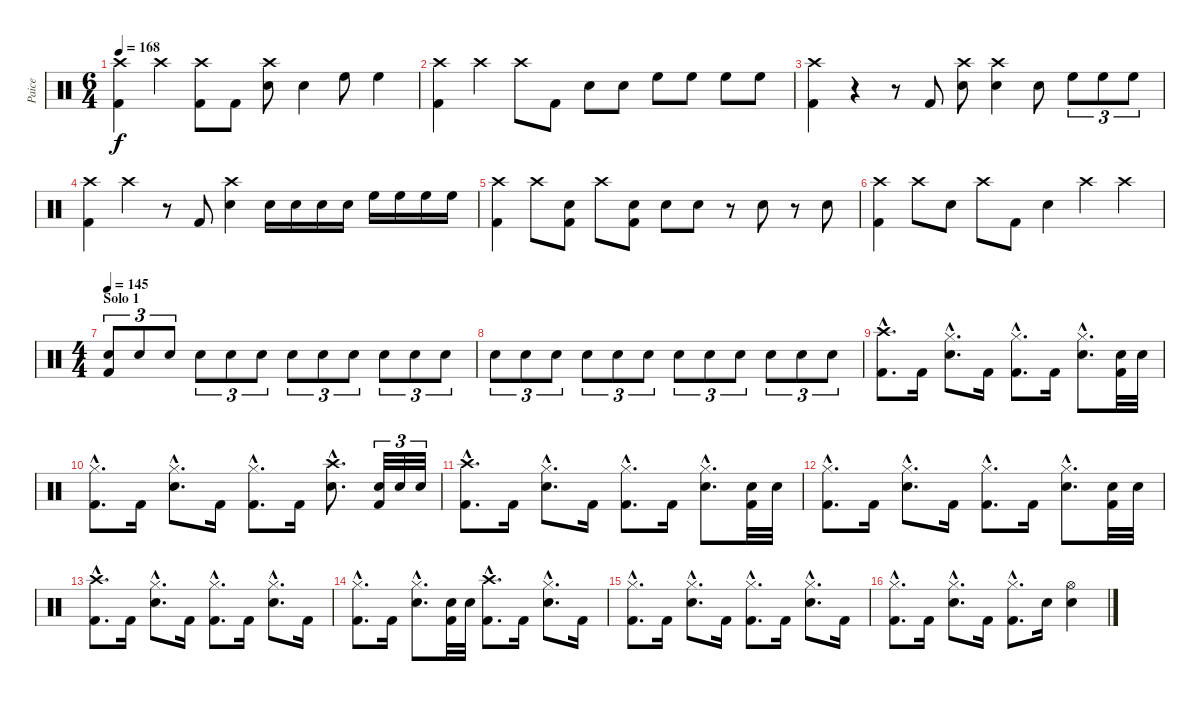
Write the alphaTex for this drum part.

\track ("Paice" "Paice") {instrument percussion}
\staff {score}
\articulation defaults
\ts (6 4)
\tempo 168
\clef neutral
\ks c
("Crash high (hit)" "Kick (hit) 2").4{dy f} "Crash high (hit)".4 ("Crash high (hit)" "Kick (hit) 2").8 "Kick (hit) 2".8 ("Crash high (hit)" "Snare (hit) 2").8 "Snare (hit) 2".4 "High Floor Tom (hit)".8 "High Floor Tom (hit)".4 |
("Crash high (hit)" "Kick (hit) 2").4 "Crash high (hit)".4 "Crash high (hit)".8 "Kick (hit) 2".8 "Snare (hit) 2".8 "Snare (hit) 2".8 "High Floor Tom (hit)".8 "High Floor Tom (hit)".8 "High Floor Tom (hit)".8 "High Floor Tom (hit)".8 |
("Crash high (hit)" "Kick (hit) 2").4 r.4 r.8 "Kick (hit) 2".8 ("Crash high (hit)" "Snare (hit) 2").8 ("Crash high (hit)" "Snare (hit) 2").4 "Snare (hit) 2".8 "High Floor Tom (hit)".8{tu (3 2)} "High Floor Tom (hit)".8{tu (3 2)} "High Floor Tom (hit)".8{tu (3 2)} |
("Crash high (hit)" "Kick (hit) 2").4 "Crash high (hit)".4 r.8 "Kick (hit) 2".8 ("Crash high (hit)" "Snare (hit) 2").4 "Snare (hit) 2".16 "Snare (hit) 2".16 "Snare (hit) 2".16 "Snare (hit) 2".16 "High Floor Tom (hit)".16 "High Floor Tom (hit)".16 "High Floor Tom (hit)".16 "High Floor Tom (hit)".16 |
("Crash high (hit)" "Kick (hit) 2").4 "Crash high (hit)".8 ("Snare (hit) 2" "Kick (hit) 2").8 "Crash high (hit)".8 ("Snare (hit) 2" "Kick (hit) 2").8 "Snare (hit) 2".8 "Snare (hit) 2".8 r.8 "Snare (hit) 2".8 r.8 "Snare (hit) 2".8 |
("Crash high (hit)" "Kick (hit) 2").4 "Crash high (hit)".8 "Snare (hit) 2".8 "Crash high (hit)".8 "Kick (hit) 2".8 "Snare (hit) 2".4 "Crash high (hit)".4 "Crash high (hit)".4 |
\ts (4 4)
\section ("" "Solo 1")
\tempo 145
("Snare (hit) 2" "Kick (hit) 2").8{tu (3 2)} "Snare (hit) 2".8{tu (3 2)} "Snare (hit) 2".8{tu (3 2)} "Snare (hit) 2".8{tu (3 2)} "Snare (hit) 2".8{tu (3 2)} "Snare (hit) 2".8{tu (3 2)} "Snare (hit) 2".8{tu (3 2)} "Snare (hit) 2".8{tu (3 2)} "Snare (hit) 2".8{tu (3 2)} "Snare (hit) 2".8{tu (3 2)} "Snare (hit) 2".8{tu (3 2)} "Snare (hit) 2".8{tu (3 2)} |
"Snare (hit) 2".8{tu (3 2)} "Snare (hit) 2".8{tu (3 2)} "Snare (hit) 2".8{tu (3 2)} "Snare (hit) 2".8{tu (3 2)} "Snare (hit) 2".8{tu (3 2)} "Snare (hit) 2".8{tu (3 2)} "Snare (hit) 2".8{tu (3 2)} "Snare (hit) 2".8{tu (3 2)} "Snare (hit) 2".8{tu (3 2)} "Snare (hit) 2".8{tu (3 2)} "Snare (hit) 2".8{tu (3 2)} "Snare (hit) 2".8{tu (3 2)} |
("Crash high (hit)"{hac} "Kick (hit) 2"{hac}).8{d} "Kick (hit) 2".16 ("Hi-Hat (closed)"{hac} "Snare (hit) 2"{hac}).8{d} "Kick (hit) 2".16 ("Hi-Hat (closed)"{hac} "Kick (hit) 2"{hac}).8{d} "Kick (hit) 2".16 ("Hi-Hat (closed)"{hac} "Snare (hit) 2"{hac}).8{d} ("Snare (hit) 2" "Kick (hit) 2").32 "Snare (hit) 2".32 |
("Hi-Hat (closed)"{hac} "Kick (hit) 2"{hac}).8{d} "Kick (hit) 2".16 ("Hi-Hat (closed)"{hac} "Snare (hit) 2"{hac}).8{d} "Kick (hit) 2".16 ("Hi-Hat (closed)"{hac} "Kick (hit) 2"{hac}).8{d} "Kick (hit) 2".16 ("Crash high (hit)"{hac} "Snare (hit) 2"{hac}).8{d} ("Snare (hit) 2" "Kick (hit) 2").32{tu (3 2)} "Snare (hit) 2".32{tu (3 2)} "Snare (hit) 2".32{tu (3 2)} |
("Crash high (hit)"{hac} "Kick (hit) 2"{hac}).8{d} "Kick (hit) 2".16 ("Hi-Hat (closed)"{hac} "Snare (hit) 2"{hac}).8{d} "Kick (hit) 2".16 ("Hi-Hat (closed)"{hac} "Kick (hit) 2"{hac}).8{d} "Kick (hit) 2".16 ("Hi-Hat (closed)"{hac} "Snare (hit) 2"{hac}).8{d} ("Snare (hit) 2" "Kick (hit) 2").32 "Snare (hit) 2".32 |
("Hi-Hat (closed)"{hac} "Kick (hit) 2"{hac}).8{d} "Kick (hit) 2".16 ("Hi-Hat (closed)"{hac} "Snare (hit) 2"{hac}).8{d} "Kick (hit) 2".16 ("Hi-Hat (closed)"{hac} "Kick (hit) 2"{hac}).8{d} "Kick (hit) 2".16 ("Hi-Hat (closed)"{hac} "Snare (hit) 2"{hac}).8{d} ("Snare (hit) 2" "Kick (hit) 2").32 "Snare (hit) 2".32 |
("Crash high (hit)"{hac} "Kick (hit) 2"{hac}).8{d} "Kick (hit) 2".16 ("Hi-Hat (closed)"{hac} "Snare (hit) 2"{hac}).8{d} "Kick (hit) 2".16 ("Hi-Hat (closed)"{hac} "Kick (hit) 2"{hac}).8{d} "Kick (hit) 2".16 ("Hi-Hat (closed)"{hac} "Snare (hit) 2"{hac}).8{d} "Kick (hit) 2".16 |
("Hi-Hat (closed)"{hac} "Kick (hit) 2"{hac}).8{d} "Kick (hit) 2".16 ("Hi-Hat (closed)"{hac} "Snare (hit) 2"{hac}).8{d} ("Snare (hit) 2" "Kick (hit) 2").32 "Snare (hit) 2".32 ("Crash high (hit)"{hac} "Kick (hit) 2"{hac}).8{d} "Kick (hit) 2".16 ("Hi-Hat (closed)"{hac} "Snare (hit) 2"{hac}).8{d} "Kick (hit) 2".16 |
("Hi-Hat (closed)"{hac} "Kick (hit) 2"{hac}).8{d} "Kick (hit) 2".16 ("Hi-Hat (closed)"{hac} "Snare (hit) 2"{hac}).8{d} "Kick (hit) 2".16 ("Hi-Hat (closed)"{hac} "Kick (hit) 2"{hac}).8{d} "Kick (hit) 2".16 ("Hi-Hat (closed)"{hac} "Snare (hit) 2"{hac}).8{d} "Kick (hit) 2".16 |
("Hi-Hat (closed)"{hac} "Kick (hit) 2"{hac}).8{d} "Kick (hit) 2".16 ("Hi-Hat (closed)"{hac} "Snare (hit) 2"{hac}).8{d} "Kick (hit) 2".16 ("Hi-Hat (closed)"{hac} "Kick (hit) 2"{hac}).8{d} "Snare (hit) 2".16 ("Hi-Hat (open)" "Snare (hit) 2").4
